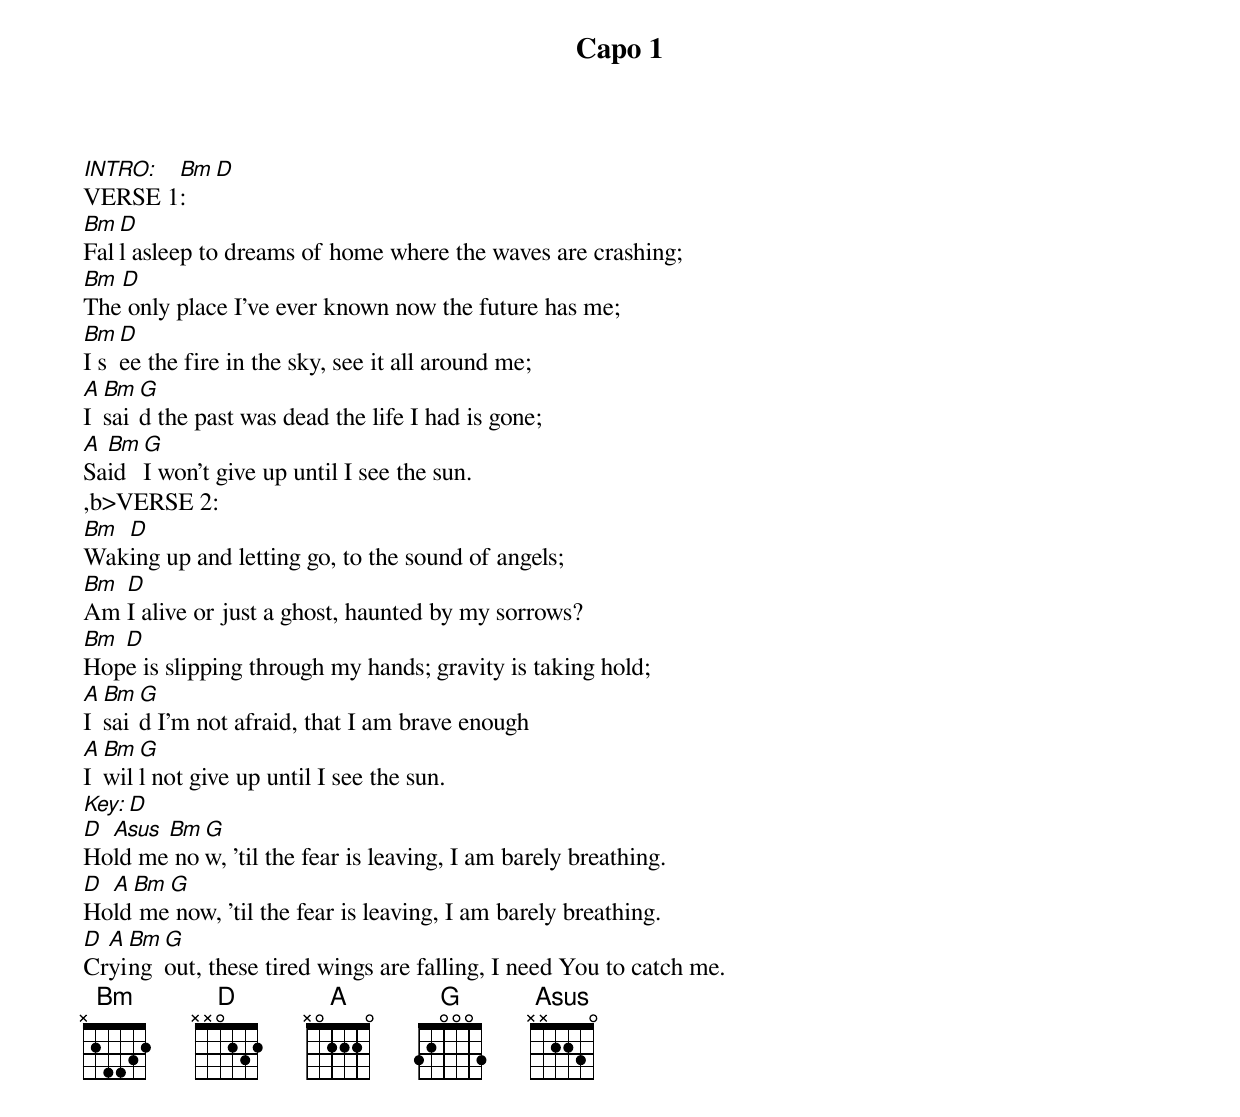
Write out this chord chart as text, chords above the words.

Capo 1
INTRO: Bm D
VERSE 1:
Bm D
Fall asleep to dreams of home where the waves are crashing;
Bm D
The only place I've ever known now the future has me;
Bm D
I see the fire in the sky, see it all around me;
A Bm G
I said the past was dead the life I had is gone;
A Bm G
Said I won't give up until I see the sun.
,b>VERSE 2:
Bm D
Waking up and letting go, to the sound of angels;
Bm D
Am I alive or just a ghost, haunted by my sorrows?
Bm D
Hope is slipping through my hands; gravity is taking hold;
A Bm G
I said I'm not afraid, that I am brave enough
A Bm G
I will not give up until I see the sun.
Key: D
D Asus Bm G
Hold me now, 'til the fear is leaving, I am barely breathing.
D A Bm G
Hold me now, 'til the fear is leaving, I am barely breathing.
D A Bm G
Crying out, these tired wings are falling, I need You to catch me.
